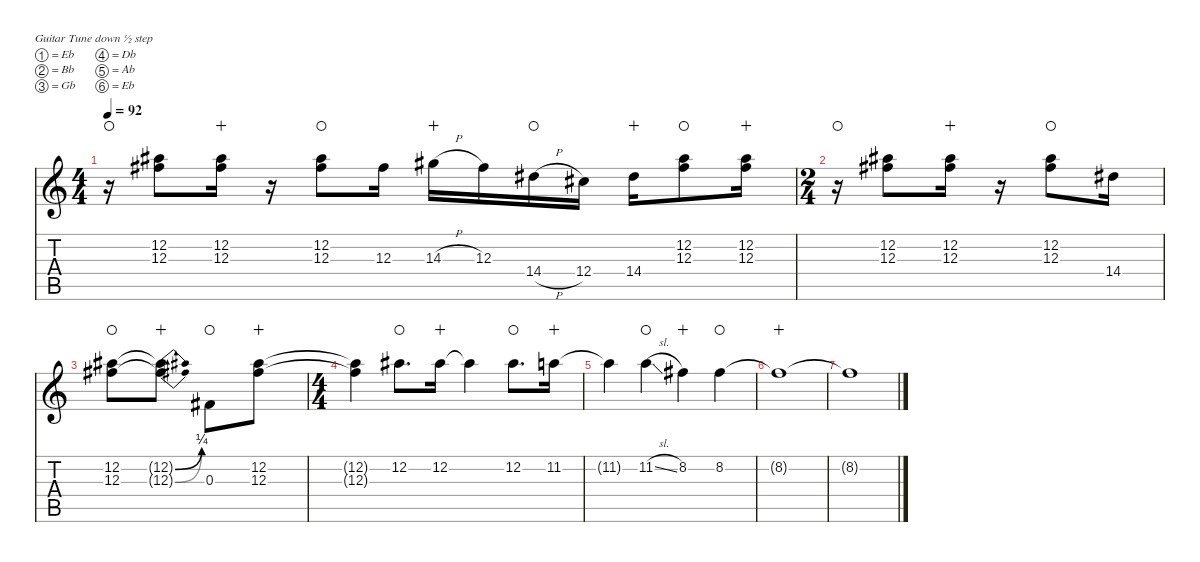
\defaultSystemsLayout 4
\hideDynamics
\bracketExtendMode nobrackets
\singleTrackTrackNamePolicy hidden
\multiTrackTrackNamePolicy hidden
\otherSystemsTrackNameOrientation horizontal
\track ("Kirk Lead" "dist.guit.") {instrument distortionguitar}
\staff {score tabs}
\tuning (Eb4 Bb3 Gb3 Db3 Ab2 Eb2)
\ts (4 4)
\tempo 92
\clef g2
\ks c
r.16{dy f waho beam Down} (12.2{acc #} 12.3{acc #}).8{beam Down} (12.2{acc #} 12.3{acc #}).16{wahc beam Down} r.16{beam Down} (12.2{acc #} 12.3{acc #}).8{waho beam Down} 12.3{acc #}.16{beam Down} 14.3{h acc #}.16{wahc beam Down} 12.3{acc #}.16{beam Down} 14.4{h acc #}.16{waho beam Down} 12.4{acc #}.16{beam Down} 14.4{acc #}.16{wahc beam Down} (12.2{acc #} 12.3{acc #}).8{waho beam Down} (12.2{acc #} 12.3{acc #}).16{wahc beam Down} |
\ts (2 4)
\beaming (8 2 2)
r.16{waho beam Down} (12.2{acc #} 12.3{acc #}).8{beam Down} (12.2{acc #} 12.3{acc #}).16{wahc beam Down} r.16{beam Down} (12.2{acc #} 12.3{acc #}).8{waho beam Down} 14.4{acc #}.16{beam Down} |
(12.2{acc #} 12.3{acc #}).8{waho beam Down} (12.2{be (bend 0 0 60 1) t acc #} 12.3{be (bend 0 0 60 1) t acc #}).8{wahc beam Down} 0.3{acc #}.8{waho beam Down} (12.2{acc #} 12.3{acc #}).8{wahc beam Down} |
\ts (4 4)
\beaming (8 2 2 2 2)
(12.2{t acc #} 12.3{t acc #}).4{beam Down} 12.2{acc #}.8{d waho beam Down} 12.2{acc #}.16{wahc beam Down} 12.2{t acc #}.4{beam Down} 12.2{acc #}.8{d waho beam Down} 11.2.16{wahc beam Down} |
11.2{t}.4{beam Down} 11.2{sl}.4{waho beam Down} 8.2{acc #}.4{wahc beam Down} 8.2{acc #}.4{waho beam Down} |
8.2{t acc #}.1{wahc beam Down} |
8.2{t acc #}.1{beam Down}
